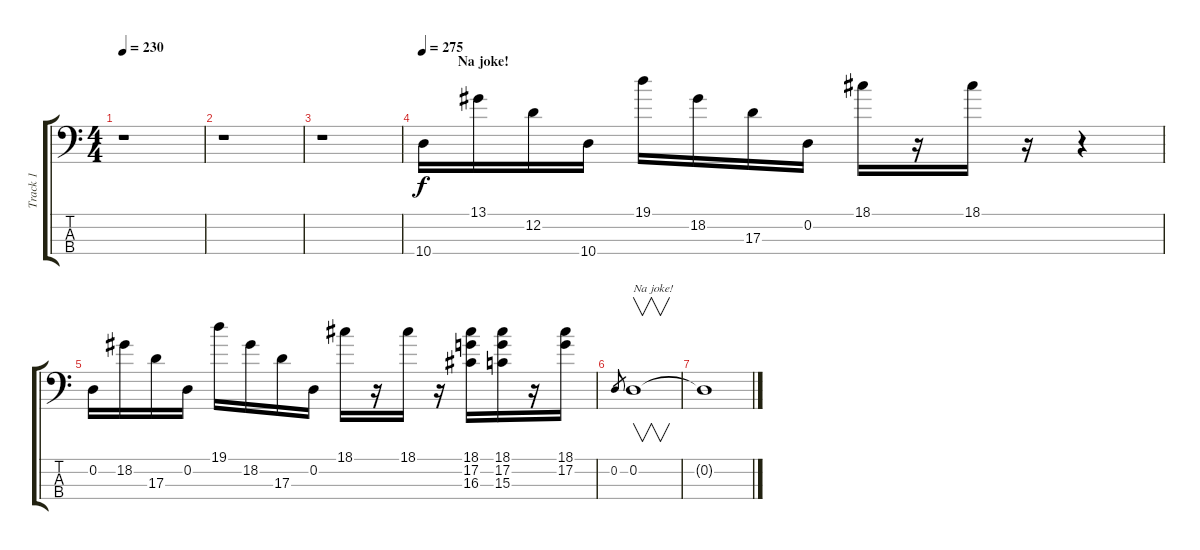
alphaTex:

\track ("Track 1" "Track 1") {instrument slapbass1}
\staff {score tabs}
\tuning (G2 D2 A1 E1) {hide}
\ts (4 4)
\tempo 230
\clef f4
\ks c
r.1{dy f} |
r.1 |
r.1 |
\section ("" "            Na joke!")
\tempo 275
10.4.16{volume 16} 13.1.16 12.2.16 10.4.16 19.1.16 18.2.16 17.3.16 0.2.16 18.1.16 r.16 18.1.16 r.16 r.4 |
0.2.16 18.2.16 17.3.16 0.2.16 19.1.16 18.2.16 17.3.16 0.2.16 18.1.16 r.16 18.1.16 r.16 (18.1 17.2 16.3).16 (18.1 17.2 15.3).16 r.16 (18.1 17.2).16 |
0.2.8{gr} 0.2.1{v txt "Na joke!"} |
0.2{t}.1
